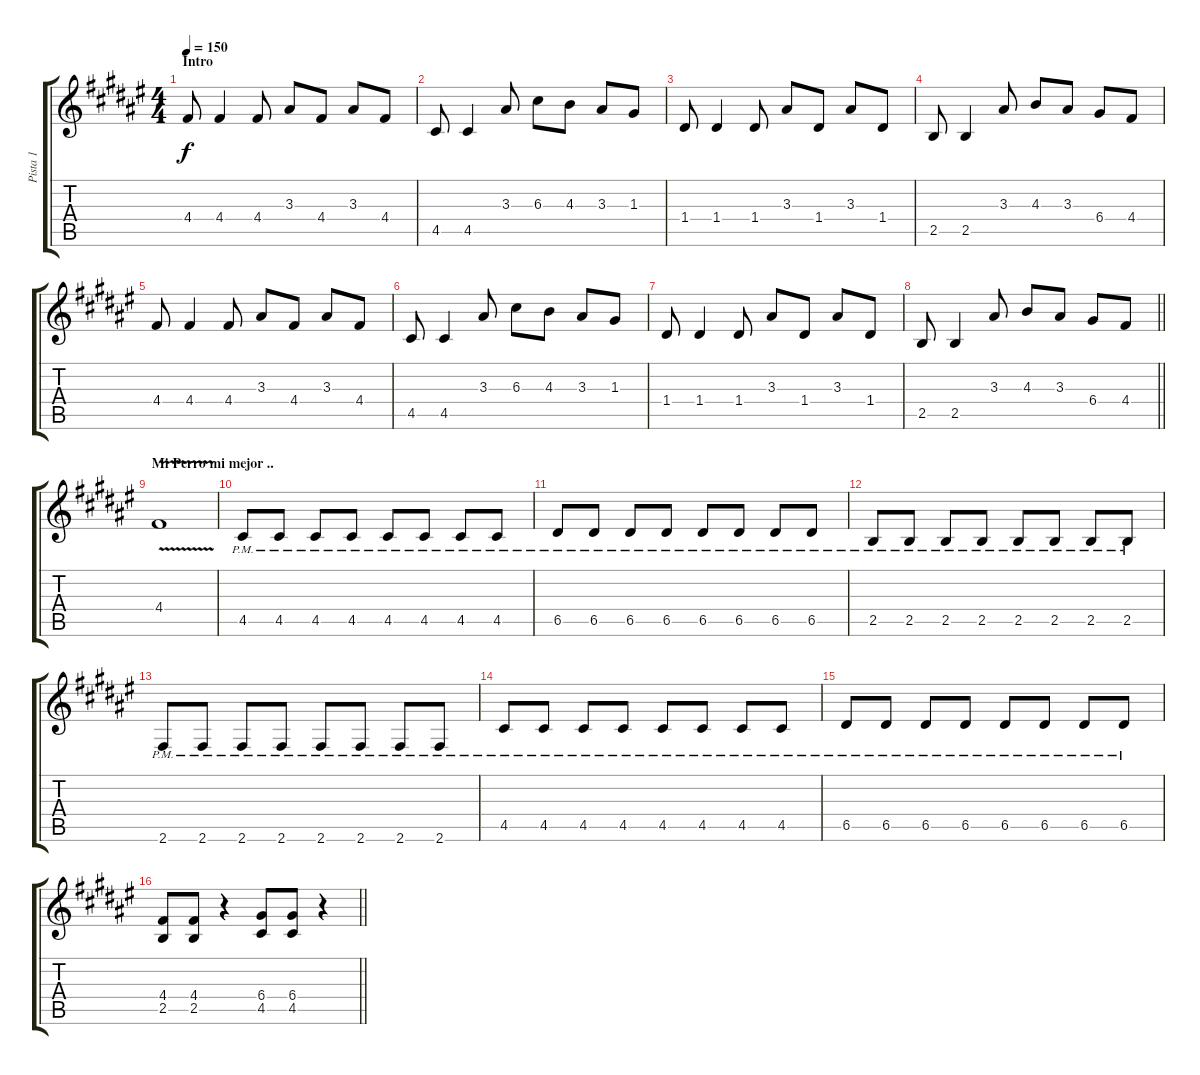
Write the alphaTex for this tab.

\track ("Pista 1" "Pista 1") {instrument distortionguitar}
\staff {score tabs}
\tuning (E4 B3 G3 D3 A2 E2) {hide}
\ts (4 4)
\section ("" "Intro")
\tempo 150
\clef g2
\ks d#minor
4.4.8{dy f instrument distortionguitar} 4.4.4 4.4.8 3.3.8 4.4.8 3.3.8 4.4.8 |
4.5.8 4.5.4 3.3.8 6.3.8 4.3.8 3.3.8 1.3.8 |
1.4.8 1.4.4 1.4.8 3.3.8 1.4.8 3.3.8 1.4.8 |
2.5.8 2.5.4 3.3.8 4.3.8 3.3.8 6.4.8 4.4.8 |
4.4.8 4.4.4 4.4.8 3.3.8 4.4.8 3.3.8 4.4.8 |
4.5.8 4.5.4 3.3.8 6.3.8 4.3.8 3.3.8 1.3.8 |
1.4.8 1.4.4 1.4.8 3.3.8 1.4.8 3.3.8 1.4.8 |
\barLineRight lightlight
2.5.8 2.5.4 3.3.8 4.3.8 3.3.8 6.4.8 4.4.8 |
\section ("" "Mi Perro mi mejor ..")
4.4{v}.1 |
4.5{pm}.8 4.5{pm}.8 4.5{pm}.8 4.5{pm}.8 4.5{pm}.8 4.5{pm}.8 4.5{pm}.8 4.5{pm}.8 |
6.5{pm}.8 6.5{pm}.8 6.5{pm}.8 6.5{pm}.8 6.5{pm}.8 6.5{pm}.8 6.5{pm}.8 6.5{pm}.8 |
2.5{pm}.8 2.5{pm}.8 2.5{pm}.8 2.5{pm}.8 2.5{pm}.8 2.5{pm}.8 2.5{pm}.8 2.5{pm}.8 |
2.6{pm}.8 2.6{pm}.8 2.6{pm}.8 2.6{pm}.8 2.6{pm}.8 2.6{pm}.8 2.6{pm}.8 2.6{pm}.8 |
4.5{pm}.8 4.5{pm}.8 4.5{pm}.8 4.5{pm}.8 4.5{pm}.8 4.5{pm}.8 4.5{pm}.8 4.5{pm}.8 |
6.5{pm}.8 6.5{pm}.8 6.5{pm}.8 6.5{pm}.8 6.5{pm}.8 6.5{pm}.8 6.5{pm}.8 6.5{pm}.8 |
\barLineRight lightlight
(4.4 2.5).8 (4.4 2.5).8 r.4 (6.4 4.5).8 (6.4 4.5).8 r.4
